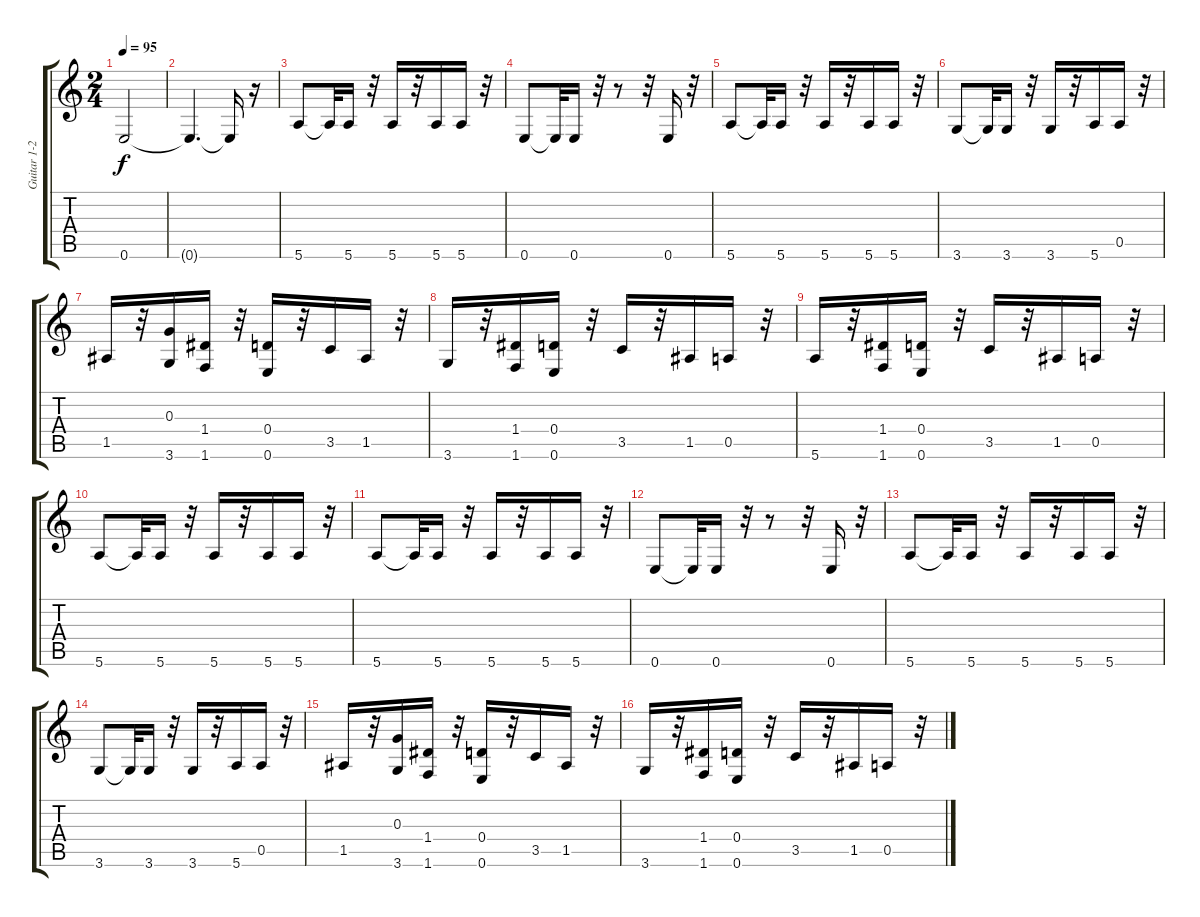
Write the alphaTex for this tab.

\track ("Guitar 1-2" "Guitar 1-2") {instrument acousticguitarsteel}
\staff {score tabs}
\tuning (E4 B3 G3 D3 A2 E2) {hide}
\ts (2 4)
\tempo 95
\clef g2
\ks c
0.6.2{dy f} |
0.6{t}.4{d} 0.6{t}.16 r.16 |
5.6.8 5.6{t}.32 5.6.16 r.32 5.6.16 r.32 5.6.16 5.6.16 r.32 |
0.6.8 0.6{t}.32 0.6.16 r.32 r.8 r.32 0.6.16 r.32 |
5.6.8 5.6{t}.32 5.6.16 r.32 5.6.16 r.32 5.6.16 5.6.16 r.32 |
3.6.8 3.6{t}.32 3.6.16 r.32 3.6.16 r.32 5.6.16 0.5.16 r.32 |
1.5.16 r.32 (0.3 3.6).16 (1.4 1.6).16 r.32 (0.4 0.6).16 r.32 3.5.16 1.5.16 r.32 |
3.6.16 r.32 (1.4 1.6).16 (0.4 0.6).16 r.32 3.5.16 r.32 1.5.16 0.5.16 r.32 |
5.6.16 r.32 (1.4 1.6).16 (0.4 0.6).16 r.32 3.5.16 r.32 1.5.16 0.5.16 r.32 |
5.6.8 5.6{t}.32 5.6.16 r.32 5.6.16 r.32 5.6.16 5.6.16 r.32 |
5.6.8 5.6{t}.32 5.6.16 r.32 5.6.16 r.32 5.6.16 5.6.16 r.32 |
0.6.8 0.6{t}.32 0.6.16 r.32 r.8 r.32 0.6.16 r.32 |
5.6.8 5.6{t}.32 5.6.16 r.32 5.6.16 r.32 5.6.16 5.6.16 r.32 |
3.6.8 3.6{t}.32 3.6.16 r.32 3.6.16 r.32 5.6.16 0.5.16 r.32 |
1.5.16 r.32 (0.3 3.6).16 (1.4 1.6).16 r.32 (0.4 0.6).16 r.32 3.5.16 1.5.16 r.32 |
3.6.16 r.32 (1.4 1.6).16 (0.4 0.6).16 r.32 3.5.16 r.32 1.5.16 0.5.16 r.32
